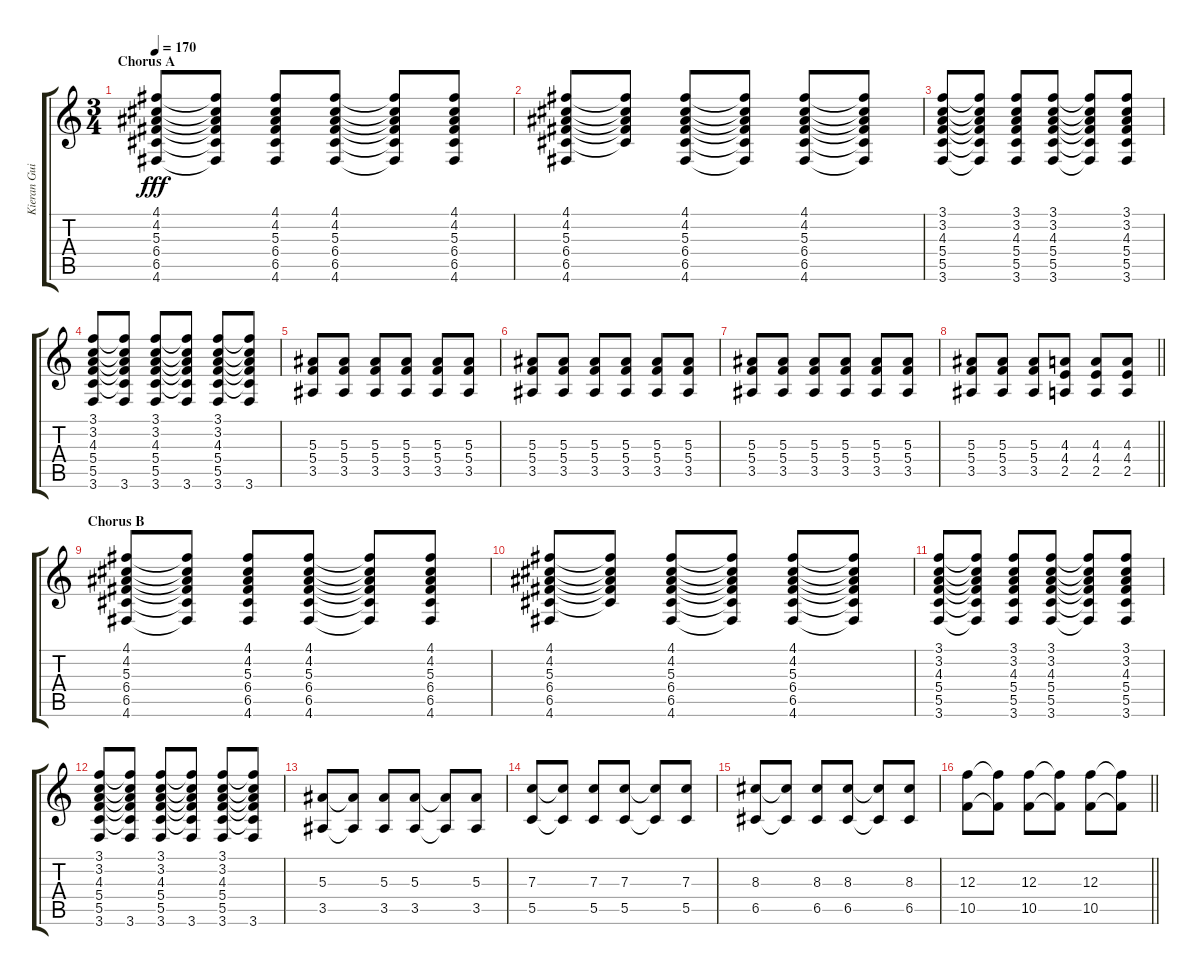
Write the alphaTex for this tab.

\track ("Kieran Guitar" "Kieran Gui") {instrument overdrivenguitar}
\staff {score tabs}
\tuning (D4 A3 F3 C3 G2 D2) {hide}
\ts (3 4)
\section ("" "Chorus A")
\tempo 170
\clef g2
\ks c
(4.1 4.2 5.3 6.4 6.5 4.6).8{dy fff} (4.1{t} 4.2{t} 5.3{t} 6.4{t} 6.5{t} 4.6{t}).8 (4.1 4.2 5.3 6.4 6.5 4.6).8 (4.1 4.2 5.3 6.4 6.5 4.6).8 (4.1{t} 4.2{t} 5.3{t} 6.4{t} 6.5{t} 4.6{t}).8 (4.1 4.2 5.3 6.4 6.5 4.6).8 |
(4.1 4.2 5.3 6.4 6.5 4.6).8 (4.1{t} 4.2{t} 5.3{t} 6.4{t} 6.5{t}).8 (4.1 4.2 5.3 6.4 6.5 4.6).8 (4.1{t} 4.2{t} 5.3{t} 6.4{t} 6.5{t} 4.6{t}).8 (4.1 4.2 5.3 6.4 6.5 4.6).8 (4.1{t} 4.2{t} 5.3{t} 6.4{t} 6.5{t} 4.6{t}).8 |
(3.1 3.2 4.3 5.4 5.5 3.6).8 (3.1{t} 3.2{t} 4.3{t} 5.4{t} 5.5{t} 3.6{t}).8 (3.1 3.2 4.3 5.4 5.5 3.6).8 (3.1 3.2 4.3 5.4 5.5 3.6).8 (3.1{t} 3.2{t} 4.3{t} 5.4{t} 5.5{t} 3.6{t}).8 (3.1 3.2 4.3 5.4 5.5 3.6).8 |
(3.1 3.2 4.3 5.4 5.5 3.6).8 (3.1{t} 3.2{t} 4.3{t} 5.4{t} 5.5{t} 3.6).8 (3.1 3.2 4.3 5.4 5.5 3.6).8 (3.1{t} 3.2{t} 4.3{t} 5.4{t} 5.5{t} 3.6).8 (3.1 3.2 4.3 5.4 5.5 3.6).8 (3.1{t} 3.2{t} 4.3{t} 5.4{t} 5.5{t} 3.6).8 |
(5.3 5.4 3.5).8 (5.3 5.4 3.5).8 (5.3 5.4 3.5).8 (5.3 5.4 3.5).8 (5.3 5.4 3.5).8 (5.3 5.4 3.5).8 |
(5.3 5.4 3.5).8 (5.3 5.4 3.5).8 (5.3 5.4 3.5).8 (5.3 5.4 3.5).8 (5.3 5.4 3.5).8 (5.3 5.4 3.5).8 |
(5.3 5.4 3.5).8 (5.3 5.4 3.5).8 (5.3 5.4 3.5).8 (5.3 5.4 3.5).8 (5.3 5.4 3.5).8 (5.3 5.4 3.5).8 |
\barLineRight lightlight
(5.3 5.4 3.5).8 (5.3 5.4 3.5).8 (5.3 5.4 3.5).8 (4.3 4.4 2.5).8 (4.3 4.4 2.5).8 (4.3 4.4 2.5).8 |
\section ("" "Chorus B")
(4.1 4.2 5.3 6.4 6.5 4.6).8 (4.1{t} 4.2{t} 5.3{t} 6.4{t} 6.5{t} 4.6{t}).8 (4.1 4.2 5.3 6.4 6.5 4.6).8 (4.1 4.2 5.3 6.4 6.5 4.6).8 (4.1{t} 4.2{t} 5.3{t} 6.4{t} 6.5{t} 4.6{t}).8 (4.1 4.2 5.3 6.4 6.5 4.6).8 |
(4.1 4.2 5.3 6.4 6.5 4.6).8 (4.1{t} 4.2{t} 5.3{t} 6.4{t} 6.5{t}).8 (4.1 4.2 5.3 6.4 6.5 4.6).8 (4.1{t} 4.2{t} 5.3{t} 6.4{t} 6.5{t} 4.6{t}).8 (4.1 4.2 5.3 6.4 6.5 4.6).8 (4.1{t} 4.2{t} 5.3{t} 6.4{t} 6.5{t} 4.6{t}).8 |
(3.1 3.2 4.3 5.4 5.5 3.6).8 (3.1{t} 3.2{t} 4.3{t} 5.4{t} 5.5{t} 3.6{t}).8 (3.1 3.2 4.3 5.4 5.5 3.6).8 (3.1 3.2 4.3 5.4 5.5 3.6).8 (3.1{t} 3.2{t} 4.3{t} 5.4{t} 5.5{t} 3.6{t}).8 (3.1 3.2 4.3 5.4 5.5 3.6).8 |
(3.1 3.2 4.3 5.4 5.5 3.6).8 (3.1{t} 3.2{t} 4.3{t} 5.4{t} 5.5{t} 3.6).8 (3.1 3.2 4.3 5.4 5.5 3.6).8 (3.1{t} 3.2{t} 4.3{t} 5.4{t} 5.5{t} 3.6).8 (3.1 3.2 4.3 5.4 5.5 3.6).8 (3.1{t} 3.2{t} 4.3{t} 5.4{t} 5.5{t} 3.6).8 |
(5.3 3.5).8 (5.3{t} 3.5{t}).8 (5.3 3.5).8 (5.3 3.5).8 (5.3{t} 3.5{t}).8 (5.3 3.5).8 |
(7.3 5.5).8 (7.3{t} 5.5{t}).8 (7.3 5.5).8 (7.3 5.5).8 (7.3{t} 5.5{t}).8 (7.3 5.5).8 |
(8.3 6.5).8 (8.3{t} 6.5{t}).8 (8.3 6.5).8 (8.3 6.5).8 (8.3{t} 6.5{t}).8 (8.3 6.5).8 |
\barLineRight lightlight
(12.3 10.5).8 (12.3{t} 10.5{t}).8 (12.3 10.5).8 (12.3{t} 10.5{t}).8 (12.3 10.5).8 (12.3{t} 10.5{t}).8
